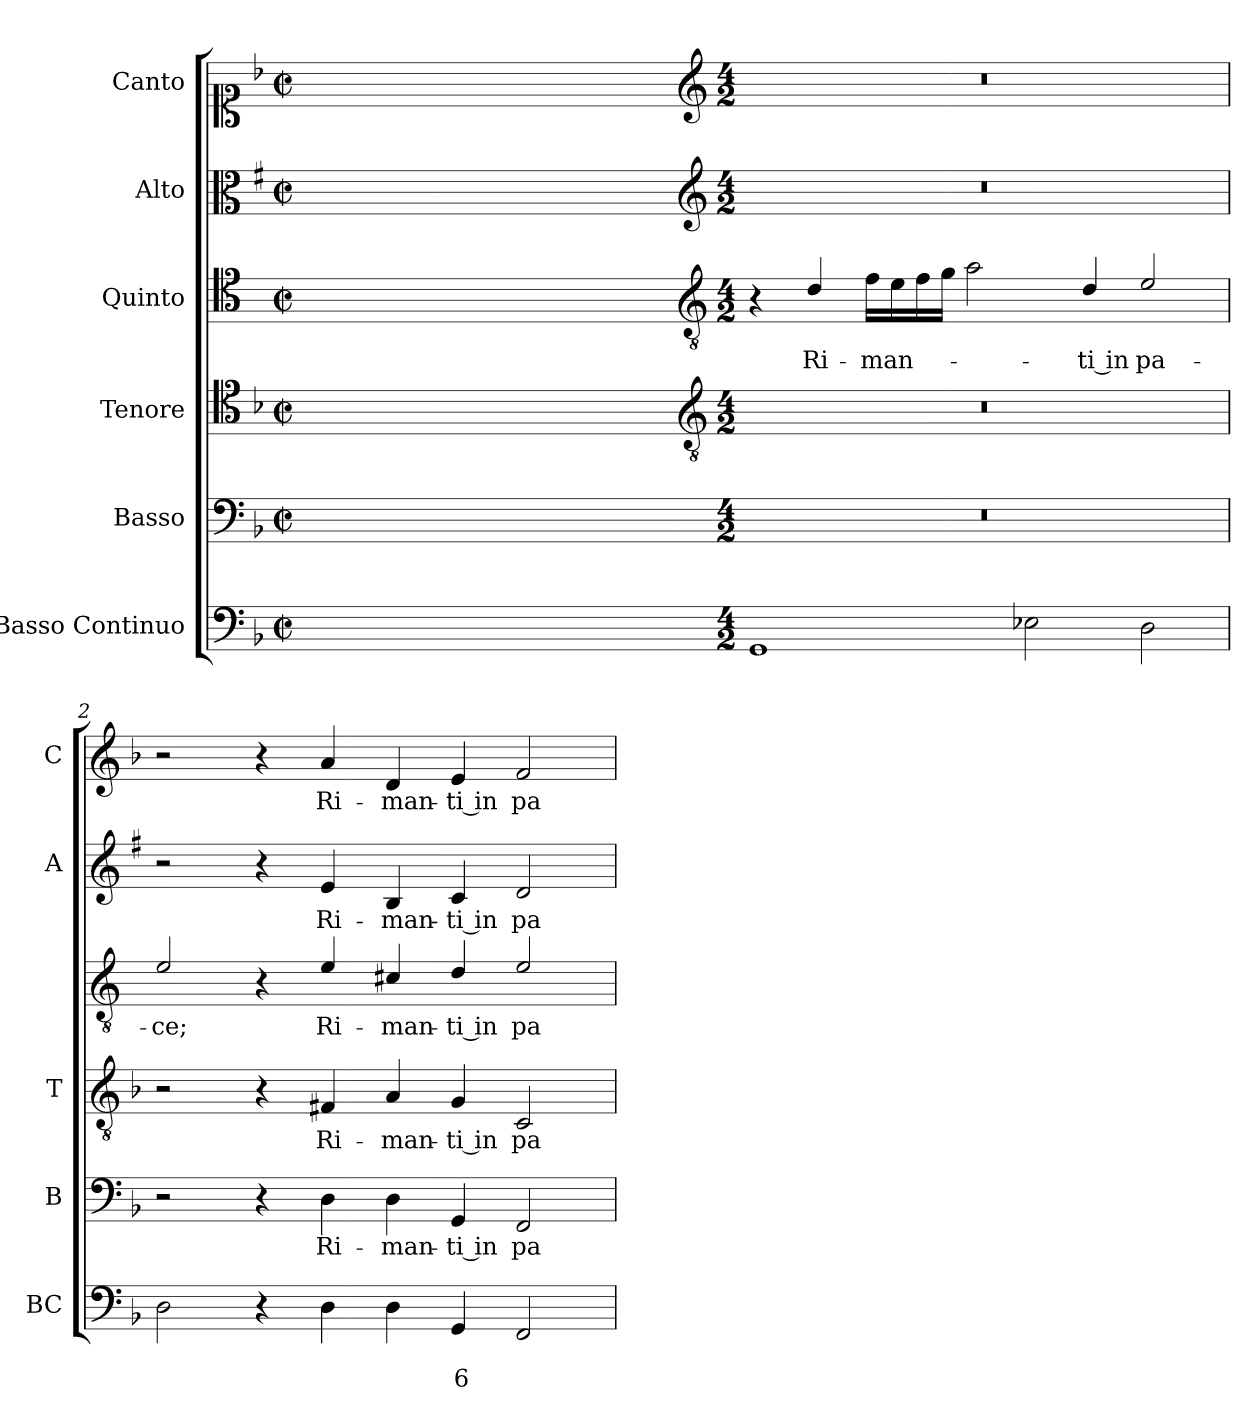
**kern	**text	**text	**kern	**text	**kern	**text	**kern	**text	**kern	**text	**kern	**text
*part6	*part6	*part6	*part5	*part5	*part4	*part4	*part3	*part3	*part2	*part2	*part1	*part1
*staff6	*staff6	*staff6	*staff5	*staff5	*staff4	*staff4	*staff3	*staff3	*staff2	*staff2	*staff1	*staff1
*I"Basso Continuo	*	*	*I"Basso	*	*I"Tenore	*	*I"Quinto	*	*I"Alto	*	*I"Canto	*
*I'BC	*	*	*I'B	*	*I'T	*	*	*	*I'A	*	*I'C	*
*clefF4	*	*	*clefF4	*	*clefC4	*	*clefC4	*	*clefC3	*	*clefC1	*
*	*	*	*	*	*	*	*ITrd4c7	*	*ITrd1c2	*	*	*
*k[b-]	*	*	*k[b-]	*	*k[b-]	*	*k[b-]	*	*k[b-]	*	*k[b-]	*
*F:	*	*	*F:	*	*F:	*	*F:	*	*F:	*	*F:	*
*M2/2	*	*	*M2/2	*	*M2/2	*	*M2/2	*	*M2/2	*	*M2/2	*
*met(c|)	*	*	*met(c|)	*	*met(c|)	*	*met(c|)	*	*met(c|)	*	*met(c|)	*
=	=	=	=	=	=	=	=	=	=	=	=	=
1ryy	.	.	1ryy	.	1ryy	.	1ryy	.	1ryy	.	1ryy	.
=1X-	=1X-	=1X-	=1X-	=1X-	=1X-	=1X-	=1X-	=1X-	=1X-	=1X-	=1X-	=1X-
4ryy	.	.	4ryy	.	4ryy	.	4ryy	.	4ryy	.	4ryy	.
4ryy	.	.	4ryy	.	4ryy	.	4ryy	.	4ryy	.	4ryy	.
4ryy	.	.	4ryy	.	4ryy	.	4ryy	.	4ryy	.	4ryy	.
4ryy	.	.	4ryy	.	4ryy	.	4ryy	.	4ryy	.	4ryy	.
=1-	=1-	=1-	=1-	=1-	=1-	=1-	=1-	=1-	=1-	=1-	=1-	=1-
*	*	*	*	*	*clefGv2	*	*clefGv2	*	*clefG2	*	*clefG2	*
*M4/2	*	*	*M4/2	*	*M4/2	*	*M4/2	*	*M4/2	*	*M4/2	*
1GG	.	.	0r	.	0r	.	4r	.	0r	.	0r	.
!	!	!	!	!	!	!	!	!LO:LY:b	!	!	!	!
.	.	.	.	.	.	.	4G/	Ri-	.	.	.	.
!	!	!	!	!	!	!	!	!LO:LY:b	!	!	!	!
.	.	.	.	.	.	.	16B-\LL	-man-	.	.	.	.
.	.	.	.	.	.	.	16A\	.	.	.	.	.
.	.	.	.	.	.	.	16B-\	.	.	.	.	.
.	.	.	.	.	.	.	16c\JJ	.	.	.	.	.
.	.	.	.	.	.	.	2d\	.	.	.	.	.
2E-X\	.	.	.	.	.	.	.	.	.	.	.	.
!	!	!	!	!	!	!	!	!LO:LY:b	!	!	!	!
.	.	.	.	.	.	.	4G/	-ti in	.	.	.	.
!	!	!	!	!	!	!	!	!LO:LY:b	!	!	!	!
2D\	.	.	.	.	.	.	2A/	pa-	.	.	.	.
=2	=2	=2	=2	=2	=2	=2	=2	=2	=2	=2	=2	=2
!	!	!	!	!	!	!	!	!LO:LY:b	!	!	!	!
2D\	.	.	2r	.	2r	.	2A/	-ce;	2r	.	2r	.
4r	.	.	4r	.	4r	.	4r	.	4r	.	4r	.
!	!	!	!	!LO:LY:b	!	!LO:LY:b	!	!LO:LY:b	!	!LO:LY:b	!	!LO:LY:b
4D\	.	.	4D\	Ri-	4F#X/	Ri-	4A/	Ri-	4d/	Ri-	4a/	Ri-
!	!	!	!	!LO:LY:b	!	!LO:LY:b	!	!LO:LY:b	!	!LO:LY:b	!	!LO:LY:b
4D\	.	.	4D\	-man-	4A/	-man-	4F#X/	-man-	4A/	-man-	4d/	-man-
!	!	!LO:LY:b	!	!LO:LY:b	!	!LO:LY:b	!	!LO:LY:b	!	!LO:LY:b	!	!LO:LY:b
4GG/	.	6	4GG/	-ti in	4G/	-ti in	4G/	-ti in	4B-/	-ti in	4e/	-ti in
!	!	!	!	!LO:LY:b	!	!LO:LY:b	!	!LO:LY:b	!	!LO:LY:b	!	!LO:LY:b
2FF/	.	.	2FF/	pa-	2C/	pa-	2A/	pa-	2c/	pa-	2f/	pa-
=	=	=	=	=	=	=	=	=	=	=	=	=
*-	*-	*-	*-	*-	*-	*-	*-	*-	*-	*-	*-	*-
